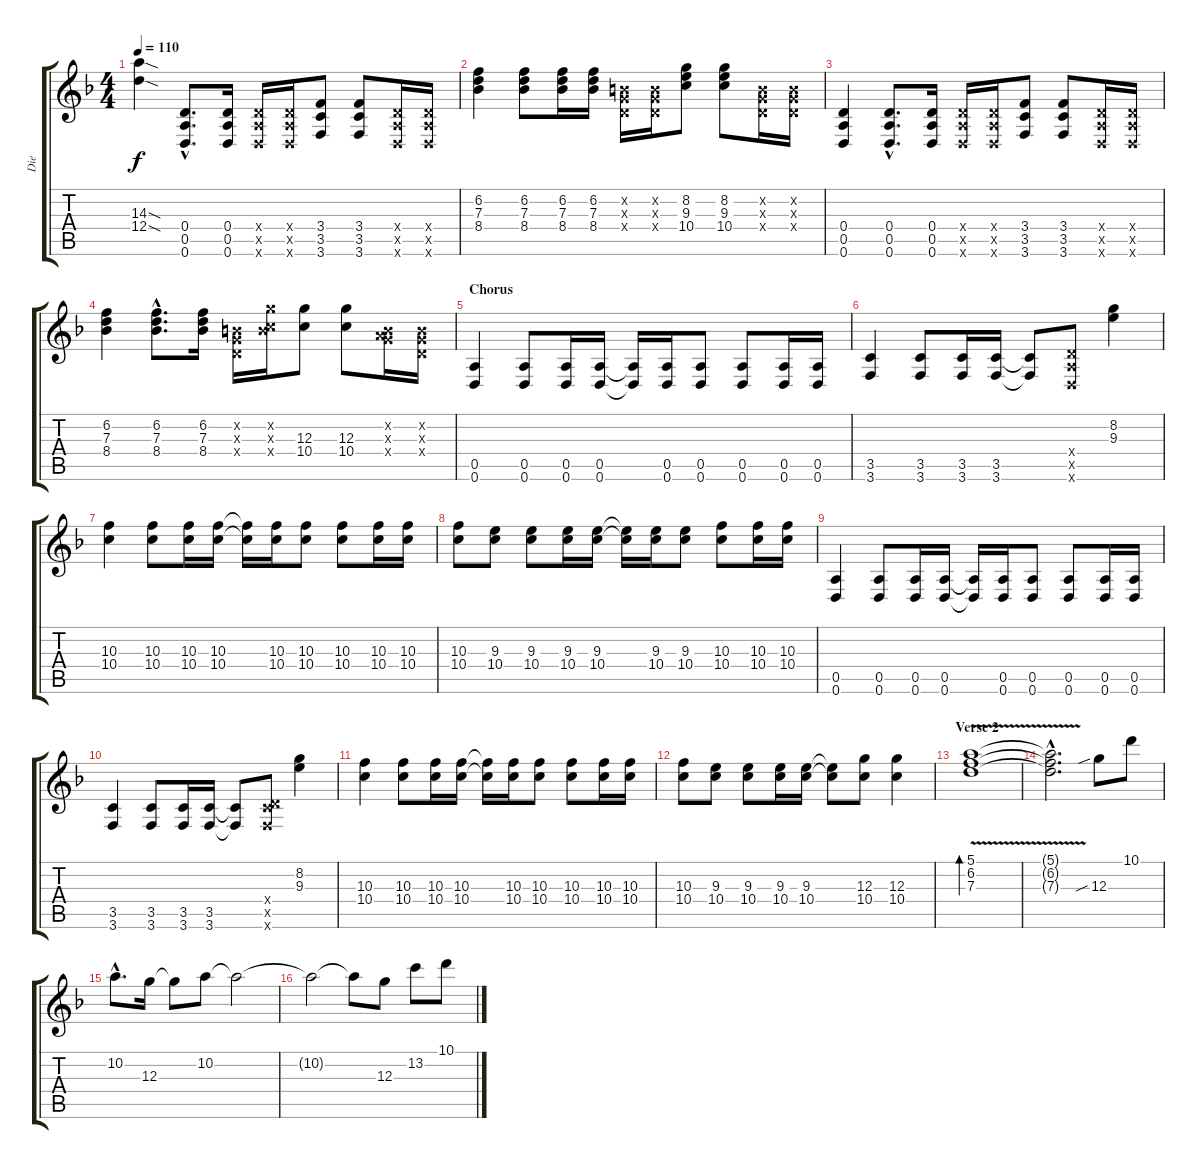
\track ("Die" "Die") {instrument distortionguitar}
\staff {score tabs}
\tuning (E4 B3 G3 D3 A2 D2) {hide}
\ts (4 4)
\tempo 110
\clef g2
\ks f
(14.3{sod} 12.4{sod}).4{dy f} (0.4{hac} 0.5{hac} 0.6{hac}).8{d} (0.4 0.5 0.6).16 (0.4{x} 0.5{x} 0.6{x}).16 (0.4{x} 0.5{x} 0.6{x}).16 (3.4 3.5 3.6).8 (3.4 3.5 3.6).8 (0.4{x} 0.5{x} 0.6{x}).16 (0.4{x} 0.5{x} 0.6{x}).16 |
(6.2 7.3 8.4).4 (6.2 7.3 8.4).8 (6.2 7.3 8.4).16 (6.2 7.3 8.4).16 (0.2{x} 0.3{x} 0.4{x}).16 (0.2{x} 0.3{x} 0.4{x}).16 (8.2 9.3 10.4).8 (8.2 9.3 10.4).8 (0.2{x} 0.3{x} 0.4{x}).16 (0.2{x} 0.3{x} 0.4{x}).16 |
(0.4 0.5 0.6).4{instrument distortionguitar} (0.4{hac} 0.5{hac} 0.6{hac}).8{d} (0.4 0.5 0.6).16 (0.4{x} 0.5{x} 0.6{x}).16 (0.4{x} 0.5{x} 0.6{x}).16 (3.4 3.5 3.6).8 (3.4 3.5 3.6).8 (0.4{x} 0.5{x} 0.6{x}).16 (0.4{x} 0.5{x} 0.6{x}).16 |
(6.2 7.3 8.4).4 (6.2{hac} 7.3{hac} 8.4{hac}).8{d} (6.2 7.3 8.4).16 (0.2{x} 0.3{x} 0.4{x}).16 (0.2{x} 12.3{x} 10.4{x}).16 (12.3 10.4).8 (12.3 10.4).8 (0.2{x} 0.3{x} 7.4{x}).16 (0.2{x} 0.3{x} 0.4{x}).16 |
\section ("" "Chorus")
(0.5 0.6).4 (0.5 0.6).8 (0.5 0.6).16 (0.5 0.6).16 (0.5{t} 0.6{t}).16 (0.5 0.6).16 (0.5 0.6).8 (0.5 0.6).8 (0.5 0.6).16 (0.5 0.6).16 |
(3.5 3.6).4 (3.5 3.6).8 (3.5 3.6).16 (3.5 3.6).16 (3.5{t} 3.6{t}).8 (0.4{x} 0.5{x} 0.6{x}).8 (8.2 9.3).4 |
(10.3 10.4).4 (10.3 10.4).8 (10.3 10.4).16 (10.3 10.4).16 (10.3{t} 10.4{t}).16 (10.3 10.4).16 (10.3 10.4).8 (10.3 10.4).8 (10.3 10.4).16 (10.3 10.4).16 |
(10.3 10.4).8 (9.3 10.4).8 (9.3 10.4).8 (9.3 10.4).16 (9.3 10.4).16 (9.3{t} 10.4{t}).16 (9.3 10.4).16 (9.3 10.4).8 (10.3 10.4).8 (10.3 10.4).16 (10.3 10.4).16 |
(0.5 0.6).4 (0.5 0.6).8 (0.5 0.6).16 (0.5 0.6).16 (0.5{t} 0.6{t}).16 (0.5 0.6).16 (0.5 0.6).8 (0.5 0.6).8 (0.5 0.6).16 (0.5 0.6).16 |
(3.5 3.6).4 (3.5 3.6).8 (3.5 3.6).16 (3.5 3.6).16 (3.5{t} 3.6{t}).8 (0.4{x} 3.5{x} 3.6{x}).8 (8.2 9.3).4 |
(10.3 10.4).4 (10.3 10.4).8 (10.3 10.4).16 (10.3 10.4).16 (10.3{t} 10.4{t}).16 (10.3 10.4).16 (10.3 10.4).8 (10.3 10.4).8 (10.3 10.4).16 (10.3 10.4).16 |
(10.3 10.4).8 (9.3 10.4).8 (9.3 10.4).8 (9.3 10.4).16 (9.3 10.4).16 (9.3{t} 10.4{t}).8 (12.3 10.4).8 (12.3 10.4).4 |
\section ("" "Verse 2")
(5.1 6.2 7.3{v}).1{bd 240 volume 16 instrument electricguitarclean} |
(5.1{hac t} 6.2{hac t} 7.3{hac t}).2{d} 12.3{sib}.8 10.1.8 |
10.2{hac}.8{d} 12.3.16 12.3{t}.8 10.2.8 10.2{t}.2 |
10.2{t}.2 10.2{t}.8 12.3.8 13.2.8 10.1.8
